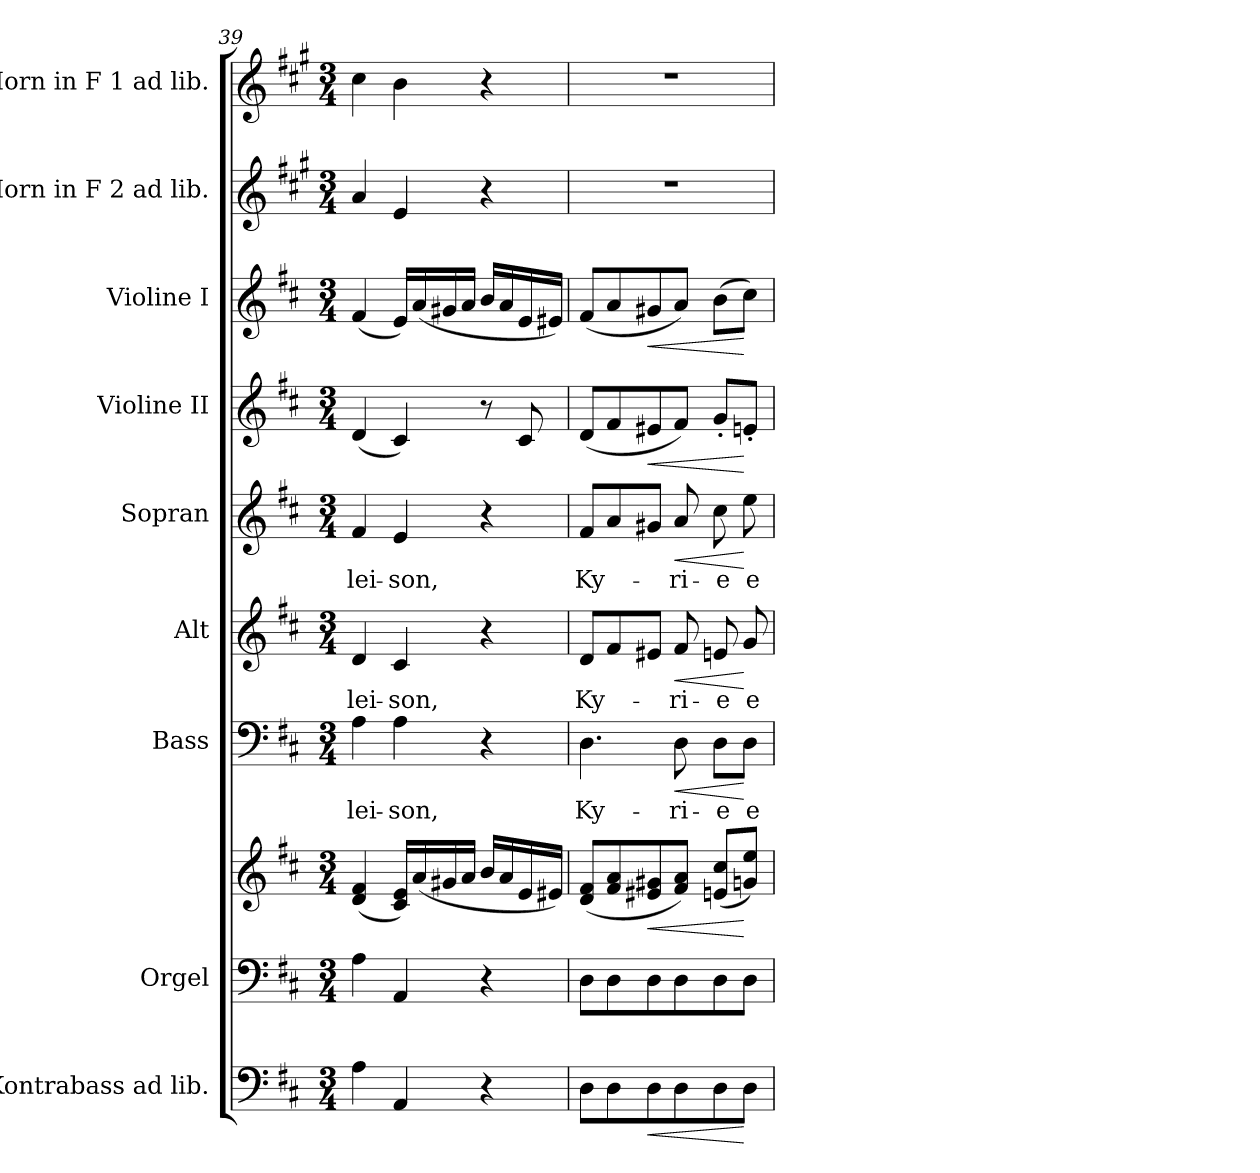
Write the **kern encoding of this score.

**kern	**dynam	**kern	**kern	**dynam	**kern	**text	**dynam	**kern	**text	**dynam	**kern	**text	**dynam	**kern	**dynam	**kern	**dynam	**kern	**kern
*part9	*part9	*part8	*part8	*part8	*part7	*part7	*part7	*part6	*part6	*part6	*part5	*part5	*part5	*part4	*part4	*part3	*part3	*part2	*part1
*staff10	*staff10	*staff9	*staff8	*staff8/9	*staff7	*staff7	*staff7	*staff6	*staff6	*staff6	*staff5	*staff5	*staff5	*staff4	*staff4	*staff3	*staff3	*staff2	*staff1
*I"Kontrabass ad lib.	*	*I"Orgel	*	*	*I"Bass	*	*	*I"Alt	*	*	*I"Sopran	*	*	*I"Violine II	*	*I"Violine I	*	*I"Horn in F 2 ad lib.	*I"Horn in F 1 ad lib.
*I'Kb.	*	*I'Org.	*	*	*I'B.	*	*	*I'A.	*	*	*I'S.	*	*	*I'Vl. II	*	*I'Vl. I	*	*	*
*clefF4	*	*clefF4	*clefG2	*	*clefF4	*	*	*clefG2	*	*	*clefG2	*	*	*clefG2	*	*clefG2	*	*clefG2	*clefG2
*ITrd7c12	*	*	*	*	*	*	*	*	*	*	*	*	*	*	*	*	*	*ITrd4c7	*ITrd4c7
*k[f#c#]	*	*k[f#c#]	*k[f#c#]	*	*k[f#c#]	*	*	*k[f#c#]	*	*	*k[f#c#]	*	*	*k[f#c#]	*	*k[f#c#]	*	*k[f#c#]	*k[f#c#]
*D:	*	*D:	*D:	*	*D:	*	*	*D:	*	*	*D:	*	*	*D:	*	*D:	*	*D:	*D:
*M3/4	*	*M3/4	*M3/4	*	*M3/4	*	*	*M3/4	*	*	*M3/4	*	*	*M3/4	*	*M3/4	*	*M3/4	*M3/4
=39	=39	=39	=39	=39	=39	=39	=39	=39	=39	=39	=39	=39	=39	=39	=39	=39	=39	=39	=39
!	!	!	!	!	!	!LO:LY:b	!	!	!LO:LY:b	!	!	!LO:LY:b	!	!	!	!	!	!	!
4AA\	.	4A\	(<4d/ 4f#/	.	4A\	-lei-	.	4d/	-lei-	.	4f#/	-lei-	.	(<4d/	.	(<4f#/	.	4d/	4f#\
!	!	!	!	!	!	!LO:LY:b	!	!	!LO:LY:b	!	!	!LO:LY:b	!	!	!	!	!	!	!
4AAA/	.	4AA/	16c#/ 16e/LL)	.	4A\	-son,	.	4c#/	-son,	.	4e/	-son,	.	4c#/)	.	16e/LL)	.	4A/	4e\
.	.	.	(<16a/	.	.	.	.	.	.	.	.	.	.	.	.	(<16a/	.	.	.
.	.	.	16g#X/	.	.	.	.	.	.	.	.	.	.	.	.	16g#X/	.	.	.
.	.	.	16a/JJ	.	.	.	.	.	.	.	.	.	.	.	.	16a/JJ	.	.	.
4r	.	4r	16b/LL	.	4r	.	.	4r	.	.	4r	.	.	8r	.	16b/LL	.	4r	4r
.	.	.	16a/	.	.	.	.	.	.	.	.	.	.	.	.	16a/	.	.	.
.	.	.	16e/	.	.	.	.	.	.	.	.	.	.	8c#/	.	16e/	.	.	.
.	.	.	16e#X/JJ)	.	.	.	.	.	.	.	.	.	.	.	.	16e#X/JJ)	.	.	.
=40	=40	=40	=40	=40	=40	=40	=40	=40	=40	=40	=40	=40	=40	=40	=40	=40	=40	=40	=40
!	!	!	!	!	!	!LO:LY:b	!	!	!LO:LY:b	!	!	!LO:LY:b	!	!	!	!	!	!	!
8DD\L	.	8D\L	(<8d/ 8f#/L	.	4.D\	Ky-	.	8d/L	Ky-	.	8f#/L	Ky-	.	(<8d/L	.	(<8f#/L	.	2.r	2.r
8DD\	.	8D\	8f#/ 8a/	.	.	.	.	8f#/	.	.	8a/	.	.	8f#/	.	8a/	.	.	.
!	!LO:HP:b	!	!	!LO:HP:b	!	!	!	!	!	!	!	!	!	!	!LO:HP:b	!	!LO:HP:b	!	!
8DD\	<	8D\	8e#X/ 8g#X/	<	.	.	.	8e#X/J	.	.	8g#X/J	.	.	8e#X/	<	8g#X/	<	.	.
!	!	!	!	!	!	!LO:LY:b	!LO:HP:b	!	!LO:LY:b	!LO:HP:b	!	!LO:LY:b	!LO:HP:b	!	!	!	!	!	!
8DD\	.	8D\	8f#/ 8a/J)	.	8D\	-ri-	<	8f#/	-ri-	<	8a/	-ri-	<	8f#/J)	.	8a/J)	.	.	.
!	!	!	!	!	!	!LO:LY:b	!	!	!LO:LY:b	!	!	!LO:LY:b	!	!	!	!	!	!	!
8DD\	.	8D\	(<8en/ 8cc#/L	.	8D\L	-e	.	8en/	-e	.	8cc#\	-e	.	8g'</L	.	(>8b\L	.	.	.
!	!	!	!	!	!	!LO:LY:b	!	!	!LO:LY:b	!	!	!LO:LY:b	!	!	!	!	!	!	!
8DD\J	[	8D\J	8gn/ 8ee/J)	[	8D\J	e-	[	8g/	e-	[	8ee\	e-	[	8en'</J	[	8cc#\J)	[	.	.
=	=	=	=	=	=	=	=	=	=	=	=	=	=	=	=	=	=	=	=
*-	*-	*-	*-	*-	*-	*-	*-	*-	*-	*-	*-	*-	*-	*-	*-	*-	*-	*-	*-
